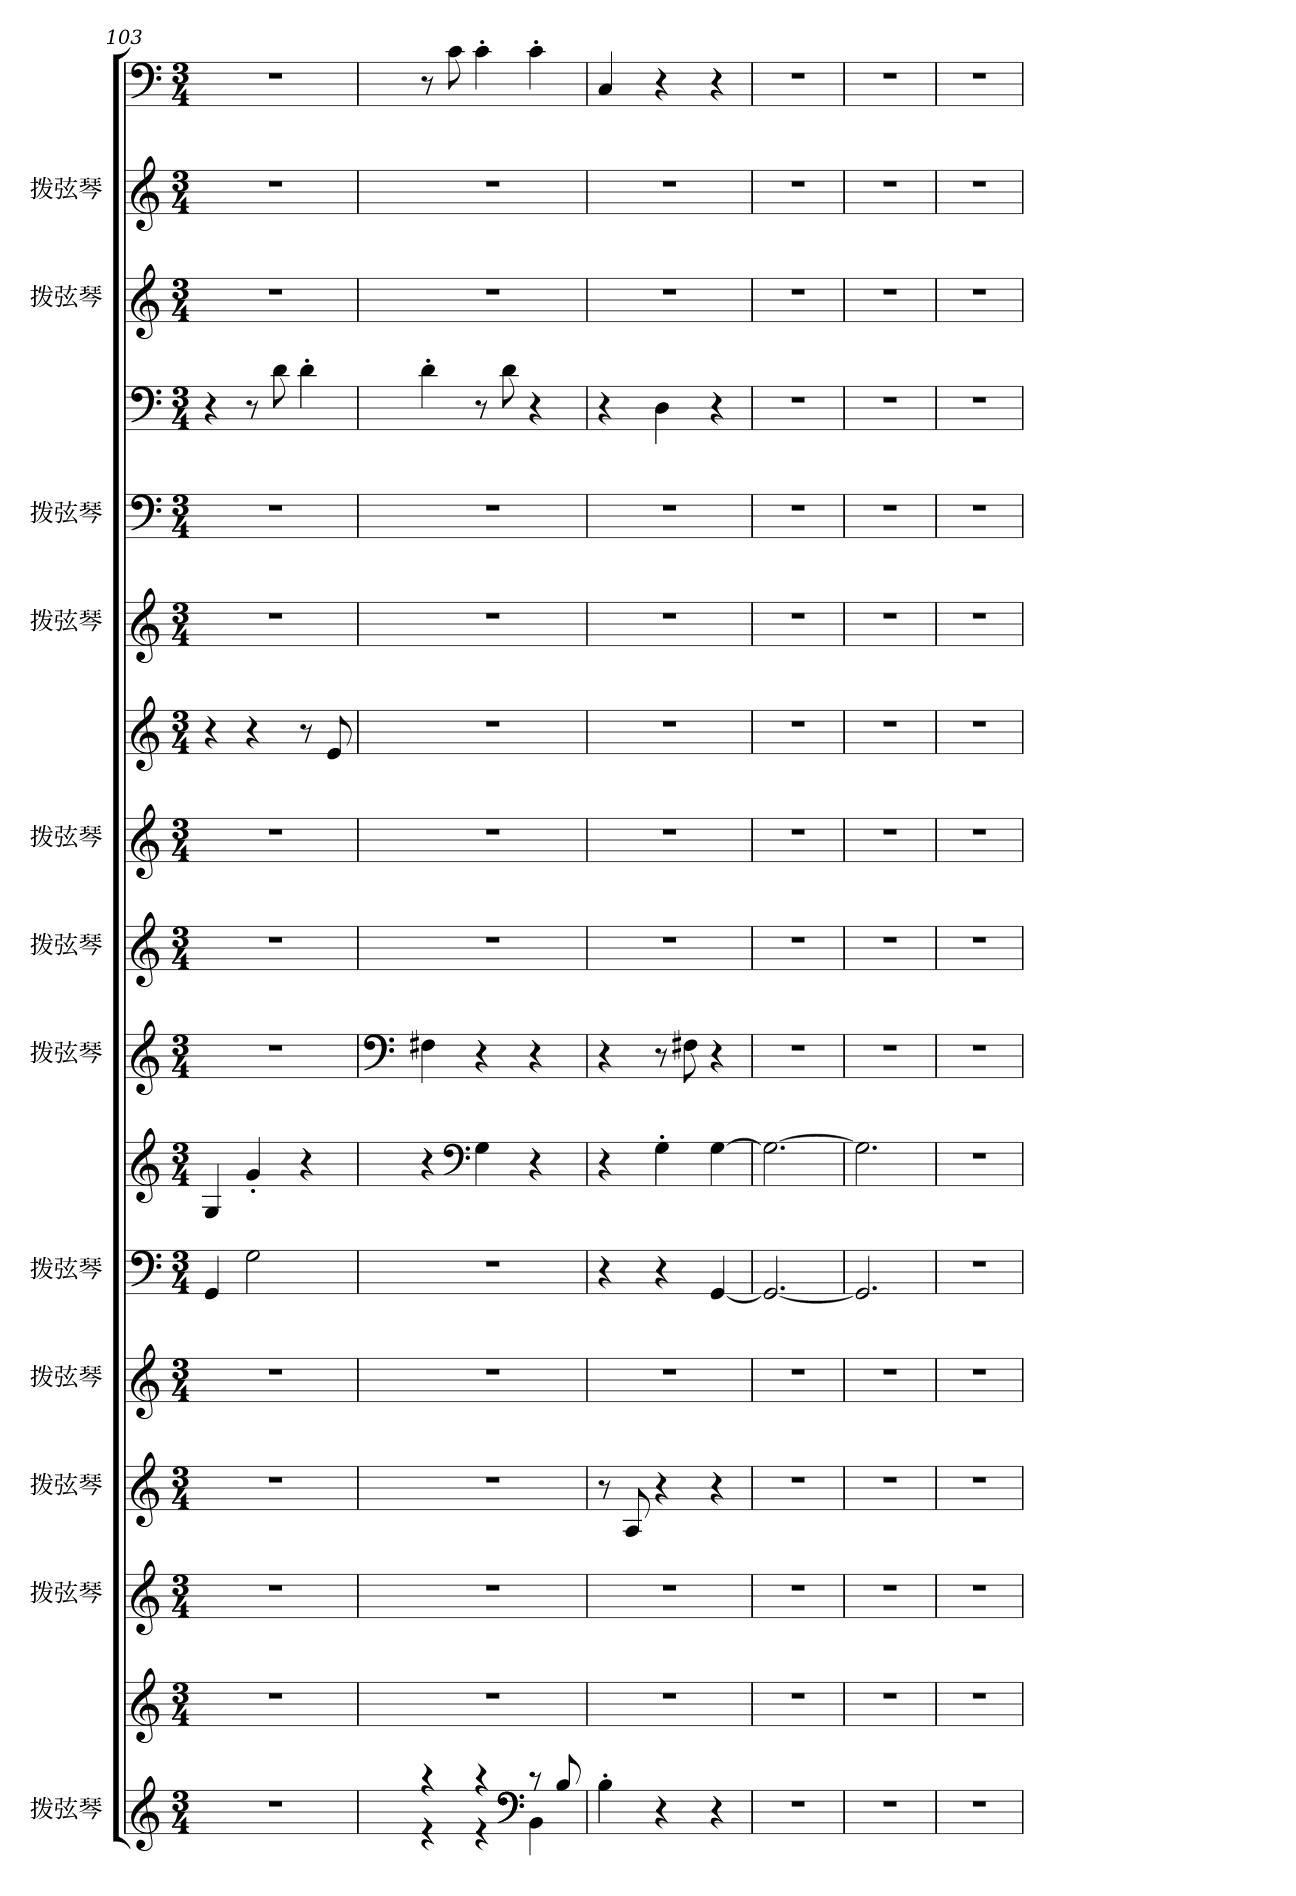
**kern	**kern	**kern	**kern	**kern	**kern	**kern	**kern	**kern	**kern	**kern	**kern	**kern	**kern	**kern	**kern	**kern
*part12	*part12	*part11	*part10	*part9	*part8	*part8	*part7	*part6	*part5	*part5	*part4	*part3	*part3	*part2	*part1	*part1
*staff17	*staff16	*staff15	*staff14	*staff13	*staff12	*staff11	*staff10	*staff9	*staff8	*staff7	*staff6	*staff5	*staff4	*staff3	*staff2	*staff1
*I"拨弦琴	*	*I"拨弦琴	*I"拨弦琴	*I"拨弦琴	*I"拨弦琴	*	*I"拨弦琴	*I"拨弦琴	*I"拨弦琴	*	*I"拨弦琴	*I"拨弦琴	*	*I"拨弦琴	*I"拨弦琴	*
!!LO:PB:g=z
*clefG2	*clefG2	*clefG2	*clefG2	*clefG2	*clefF4	*clefG2	*clefG2	*clefG2	*clefG2	*clefG2	*clefG2	*clefF4	*clefF4	*clefG2	*clefG2	*clefF4
*k[]	*k[]	*k[]	*k[]	*k[]	*k[]	*k[]	*k[]	*k[]	*k[]	*k[]	*k[]	*k[]	*k[]	*k[]	*k[]	*k[]
*M3/4	*M3/4	*M3/4	*M3/4	*M3/4	*M3/4	*M3/4	*M3/4	*M3/4	*M3/4	*M3/4	*M3/4	*M3/4	*M3/4	*M3/4	*M3/4	*M3/4
=103	=103	=103	=103	=103	=103	=103	=103	=103	=103	=103	=103	=103	=103	=103	=103	=103
2.r	2.r	2.r	2.r	2.r	4GG/	4G/	2.r	2.r	2.r	4r	2.r	2.r	4r	2.r	2.r	2.r
.	.	.	.	.	2G\	4g'/	.	.	.	4r	.	.	8r	.	.	.
.	.	.	.	.	.	.	.	.	.	.	.	.	8d\	.	.	.
.	.	.	.	.	.	4r	.	.	.	8r	.	.	4d'\	.	.	.
.	.	.	.	.	.	.	.	.	.	8e/	.	.	.	.	.	.
=104	=104	=104	=104	=104	=104	=104	=104	=104	=104	=104	=104	=104	=104	=104	=104	=104
*	*	*	*	*	*	*	*clefF4	*	*	*	*	*	*	*	*	*
*^	*	*	*	*	*	*	*	*	*	*	*	*	*	*	*	*
4r	4r	2.r	2.r	2.r	2.r	2.r	4r	4F#X\	2.r	2.r	2.r	2.r	2.r	4d'\	2.r	2.r	8r
.	.	.	.	.	.	.	.	.	.	.	.	.	.	.	.	.	8c\
*	*	*	*	*	*	*	*clefF4	*	*	*	*	*	*	*	*	*	*
4r	4r	.	.	.	.	.	4G\	4r	.	.	.	.	.	8r	.	.	4c'\
.	.	.	.	.	.	.	.	.	.	.	.	.	.	8d\	.	.	.
*clefF4	*	*	*	*	*	*	*	*	*	*	*	*	*	*	*	*	*
8r	4BB\	.	.	.	.	.	4r	4r	.	.	.	.	.	4r	.	.	4c'\
8B/	.	.	.	.	.	.	.	.	.	.	.	.	.	.	.	.	.
*v	*v	*	*	*	*	*	*	*	*	*	*	*	*	*	*	*	*
=105	=105	=105	=105	=105	=105	=105	=105	=105	=105	=105	=105	=105	=105	=105	=105	=105
4B'\	2.r	2.r	8r	2.r	4r	4r	4r	2.r	2.r	2.r	2.r	2.r	4r	2.r	2.r	4C/
.	.	.	8A/	.	.	.	.	.	.	.	.	.	.	.	.	.
4r	.	.	4r	.	4r	4G'\	8r	.	.	.	.	.	4D\	.	.	4r
.	.	.	.	.	.	.	8F#X\	.	.	.	.	.	.	.	.	.
4r	.	.	4r	.	[4GG/	[4G\	4r	.	.	.	.	.	4r	.	.	4r
=106	=106	=106	=106	=106	=106	=106	=106	=106	=106	=106	=106	=106	=106	=106	=106	=106
2.r	2.r	2.r	2.r	2.r	2.GG/_	2.G\_	2.r	2.r	2.r	2.r	2.r	2.r	2.r	2.r	2.r	2.r
=107	=107	=107	=107	=107	=107	=107	=107	=107	=107	=107	=107	=107	=107	=107	=107	=107
2.r	2.r	2.r	2.r	2.r	2.GG/]	2.G\]	2.r	2.r	2.r	2.r	2.r	2.r	2.r	2.r	2.r	2.r
=108	=108	=108	=108	=108	=108	=108	=108	=108	=108	=108	=108	=108	=108	=108	=108	=108
2.r	2.r	2.r	2.r	2.r	2.r	2.r	2.r	2.r	2.r	2.r	2.r	2.r	2.r	2.r	2.r	2.r
=	=	=	=	=	=	=	=	=	=	=	=	=	=	=	=	=
*-	*-	*-	*-	*-	*-	*-	*-	*-	*-	*-	*-	*-	*-	*-	*-	*-
